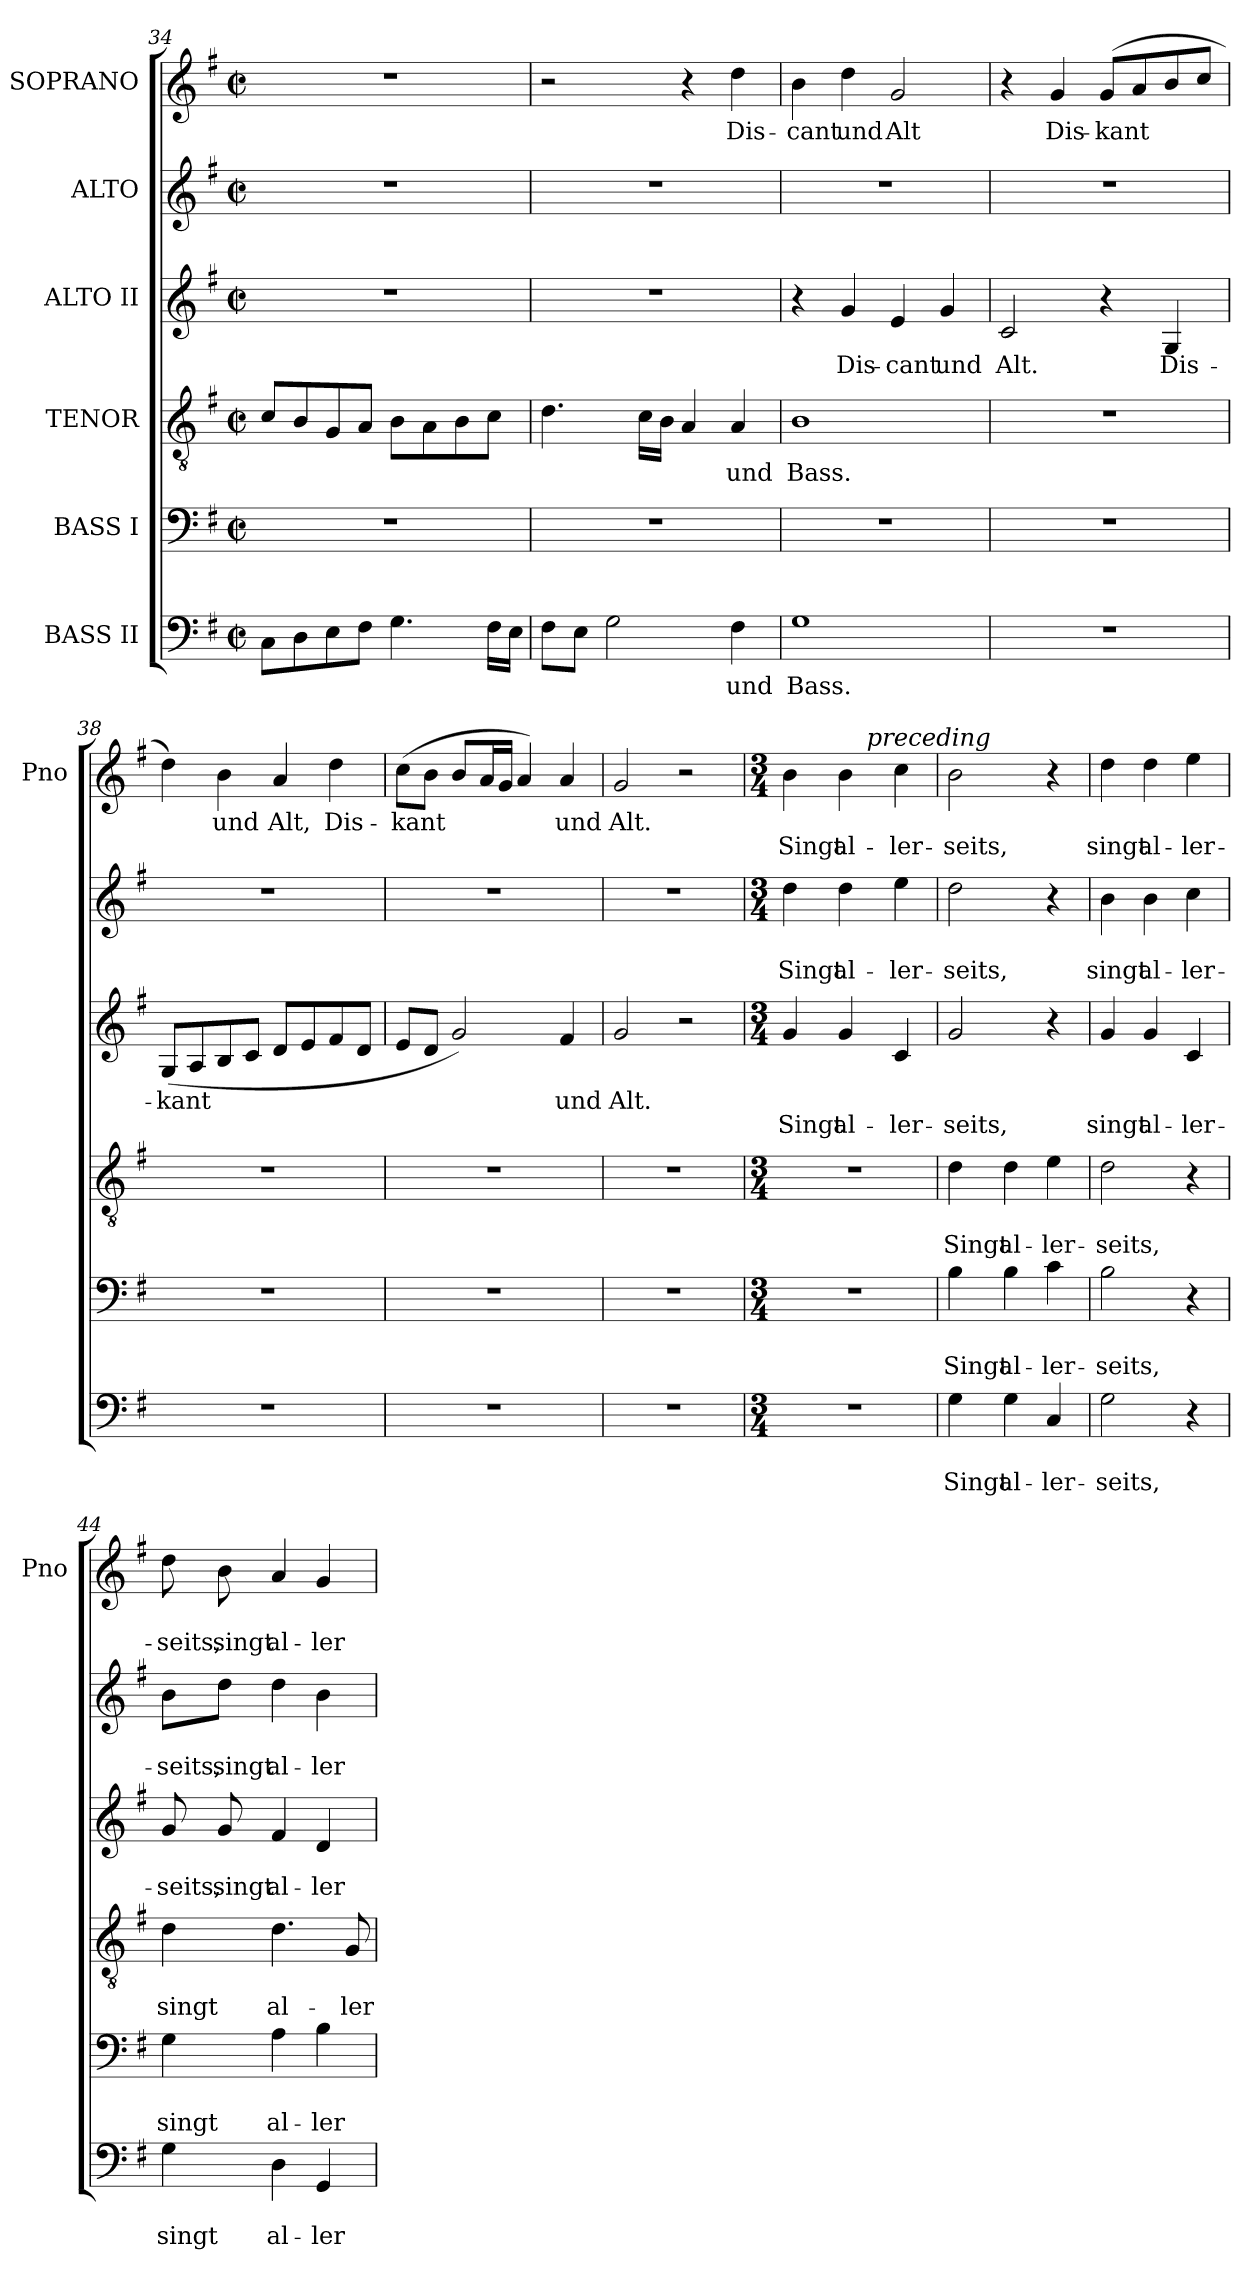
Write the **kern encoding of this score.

**kern	**text	**text	**kern	**text	**text	**kern	**text	**text	**kern	**text	**text	**kern	**text	**text	**kern	**text	**text
*part6	*part6	*part6	*part5	*part5	*part5	*part4	*part4	*part4	*part3	*part3	*part3	*part2	*part2	*part2	*part1	*part1	*part1
*staff6	*staff6	*staff6	*staff5	*staff5	*staff5	*staff4	*staff4	*staff4	*staff3	*staff3	*staff3	*staff2	*staff2	*staff2	*staff1	*staff1	*staff1
*I"BASS II	*	*	*I"BASS I	*	*	*I"TENOR	*	*	*I"ALTO II	*	*	*I"ALTO	*	*	*I"SOPRANO	*	*
*	*	*	*	*	*	*	*	*	*	*	*	*	*	*	*I'Pno	*	*
*clefF4	*	*	*clefF4	*	*	*clefGv2	*	*	*clefG2	*	*	*clefG2	*	*	*clefG2	*	*
*k[f#]	*	*	*k[f#]	*	*	*k[f#]	*	*	*k[f#]	*	*	*k[f#]	*	*	*k[f#]	*	*
*G:	*	*	*G:	*	*	*G:	*	*	*G:	*	*	*G:	*	*	*G:	*	*
*M2/2	*	*	*M2/2	*	*	*M2/2	*	*	*M2/2	*	*	*M2/2	*	*	*M2/2	*	*
*met(c|)	*	*	*met(c|)	*	*	*met(c|)	*	*	*met(c|)	*	*	*met(c|)	*	*	*met(c|)	*	*
=34	=34	=34	=34	=34	=34	=34	=34	=34	=34	=34	=34	=34	=34	=34	=34	=34	=34
8C\L	.	.	1r	.	.	8c/L	.	.	1r	.	.	1r	.	.	1r	.	.
8D\	.	.	.	.	.	8B/	.	.	.	.	.	.	.	.	.	.	.
8E\	.	.	.	.	.	8G/	.	.	.	.	.	.	.	.	.	.	.
8F#\J	.	.	.	.	.	8A/J	.	.	.	.	.	.	.	.	.	.	.
4.G\	.	.	.	.	.	8B\L	.	.	.	.	.	.	.	.	.	.	.
.	.	.	.	.	.	8A\	.	.	.	.	.	.	.	.	.	.	.
.	.	.	.	.	.	8B\	.	.	.	.	.	.	.	.	.	.	.
16F#\LL	.	.	.	.	.	8c\J	.	.	.	.	.	.	.	.	.	.	.
16E\JJ	.	.	.	.	.	.	.	.	.	.	.	.	.	.	.	.	.
=35	=35	=35	=35	=35	=35	=35	=35	=35	=35	=35	=35	=35	=35	=35	=35	=35	=35
8F#\L	.	.	1r	.	.	4.d\	.	.	1r	.	.	1r	.	.	2r	.	.
8E\J	.	.	.	.	.	.	.	.	.	.	.	.	.	.	.	.	.
2G\	.	.	.	.	.	.	.	.	.	.	.	.	.	.	.	.	.
.	.	.	.	.	.	16c\LL	.	.	.	.	.	.	.	.	.	.	.
.	.	.	.	.	.	16B\JJ	.	.	.	.	.	.	.	.	.	.	.
.	.	.	.	.	.	4A/	.	.	.	.	.	.	.	.	4r	.	.
4F#\	und	.	.	.	.	4A/	und	.	.	.	.	.	.	.	4dd\	Dis-	.
=36	=36	=36	=36	=36	=36	=36	=36	=36	=36	=36	=36	=36	=36	=36	=36	=36	=36
1G	Bass.	.	1r	.	.	1B	Bass.	.	4r	.	.	1r	.	.	4b\	-cant	.
.	.	.	.	.	.	.	.	.	4g/	Dis-	.	.	.	.	4dd\	und	.
.	.	.	.	.	.	.	.	.	4e/	-cant	.	.	.	.	2g/	Alt	.
.	.	.	.	.	.	.	.	.	4g/	und	.	.	.	.	.	.	.
=37	=37	=37	=37	=37	=37	=37	=37	=37	=37	=37	=37	=37	=37	=37	=37	=37	=37
1r	.	.	1r	.	.	1r	.	.	2c/	Alt.	.	1r	.	.	4r	.	.
.	.	.	.	.	.	.	.	.	.	.	.	.	.	.	4g/	Dis-	.
.	.	.	.	.	.	.	.	.	4r	.	.	.	.	.	(8g/L	-kant	.
.	.	.	.	.	.	.	.	.	.	.	.	.	.	.	8a/	.	.
.	.	.	.	.	.	.	.	.	4G/	Dis-	.	.	.	.	8b/	.	.
.	.	.	.	.	.	.	.	.	.	.	.	.	.	.	8cc/J	.	.
!!LO:LB:g=z
=38	=38	=38	=38	=38	=38	=38	=38	=38	=38	=38	=38	=38	=38	=38	=38	=38	=38
1r	.	.	1r	.	.	1r	.	.	(8G/L	-­kant	.	1r	.	.	4dd\)	.	.
.	.	.	.	.	.	.	.	.	8A/	.	.	.	.	.	.	.	.
.	.	.	.	.	.	.	.	.	8B/	.	.	.	.	.	4b\	und	.
.	.	.	.	.	.	.	.	.	8c/J	.	.	.	.	.	.	.	.
.	.	.	.	.	.	.	.	.	8d/L	.	.	.	.	.	4a/	Alt,	.
.	.	.	.	.	.	.	.	.	8e/	.	.	.	.	.	.	.	.
.	.	.	.	.	.	.	.	.	8f#/	.	.	.	.	.	4dd\	Dis-	.
.	.	.	.	.	.	.	.	.	8d/J	.	.	.	.	.	.	.	.
=39	=39	=39	=39	=39	=39	=39	=39	=39	=39	=39	=39	=39	=39	=39	=39	=39	=39
1r	.	.	1r	.	.	1r	.	.	8e/L	.	.	1r	.	.	(8cc\L	-kant	.
.	.	.	.	.	.	.	.	.	8d/J	.	.	.	.	.	8b\J	.	.
.	.	.	.	.	.	.	.	.	2g/)	.	.	.	.	.	8b/L	.	.
.	.	.	.	.	.	.	.	.	.	.	.	.	.	.	16a/L	.	.
.	.	.	.	.	.	.	.	.	.	.	.	.	.	.	16g/JJ	.	.
.	.	.	.	.	.	.	.	.	.	.	.	.	.	.	4a/)	.	.
.	.	.	.	.	.	.	.	.	4f#/	und	.	.	.	.	4a/	und	.
=40	=40	=40	=40	=40	=40	=40	=40	=40	=40	=40	=40	=40	=40	=40	=40	=40	=40
1r	.	.	1r	.	.	1r	.	.	2g/	Alt.	.	1r	.	.	2g/	Alt.	.
.	.	.	.	.	.	.	.	.	2r	.	.	.	.	.	2r	.	.
=41	=41	=41	=41	=41	=41	=41	=41	=41	=41	=41	=41	=41	=41	=41	=41	=41	=41
*M3/4	*	*	*M3/4	*	*	*M3/4	*	*	*M3/4	*	*	*M3/4	*	*	*M3/4	*	*
*	*	*	*	*	*	*	*	*	*	*	*	*	*	*	*^	*	*
2.r	.	.	2.r	.	.	2.r	.	.	4g/	.	Singt	4dd\	.	Singt	4b\	4.ryy	.	Singt
.	.	.	.	.	.	.	.	.	4g/	.	al-	4dd\	.	al-	4b\	.	.	al-
!	!	!	!	!	!	!	!	!	!	!	!	!	!	!	!	!LO:TX:a:i:t=preceding	!	!
.	.	.	.	.	.	.	.	.	.	.	.	.	.	.	.	4.ryy	.	.
.	.	.	.	.	.	.	.	.	4c/	.	-ler-	4ee\	.	-ler-	4cc\	.	.	-ler-
*	*	*	*	*	*	*	*	*	*	*	*	*	*	*	*v	*v	*	*
=42	=42	=42	=42	=42	=42	=42	=42	=42	=42	=42	=42	=42	=42	=42	=42	=42	=42
4G\	.	Singt	4B\	.	Singt	4d\	.	Singt	2g/	.	-seits,	2dd\	.	-seits,	2b\	.	-seits,
4G\	.	al-	4B\	.	al-	4d\	.	al-	.	.	.	.	.	.	.	.	.
4C/	.	-ler-	4c\	.	-ler-	4e\	.	-ler-	4r	.	.	4r	.	.	4r	.	.
=43	=43	=43	=43	=43	=43	=43	=43	=43	=43	=43	=43	=43	=43	=43	=43	=43	=43
2G\	.	-seits,	2B\	.	-seits,	2d\	.	-seits,	4g/	.	singt	4b\	.	singt	4dd\	.	singt
.	.	.	.	.	.	.	.	.	4g/	.	al-	4b\	.	al-	4dd\	.	al-
4r	.	.	4r	.	.	4r	.	.	4c/	.	-ler-	4cc\	.	-ler-	4ee\	.	-ler-
!!LO:PB:g=z
=44	=44	=44	=44	=44	=44	=44	=44	=44	=44	=44	=44	=44	=44	=44	=44	=44	=44
4G\	.	singt	4G\	.	singt	4d\	.	singt	8g/	.	-seits,	8b\L	.	-seits,	8dd\	.	-seits,
.	.	.	.	.	.	.	.	.	8g/	.	singt	8dd\J	.	singt	8b\	.	singt
4D\	.	al-	4A\	.	al-	4.d\	.	al-	4f#/	.	al-	4dd\	.	al-	4a/	.	al-
4GG/	.	-ler-	4B\	.	-ler-	.	.	.	4d/	.	-ler-	4b\	.	-ler-	4g/	.	-ler-
.	.	.	.	.	.	8G/	.	-ler-	.	.	.	.	.	.	.	.	.
=	=	=	=	=	=	=	=	=	=	=	=	=	=	=	=	=	=
*-	*-	*-	*-	*-	*-	*-	*-	*-	*-	*-	*-	*-	*-	*-	*-	*-	*-
